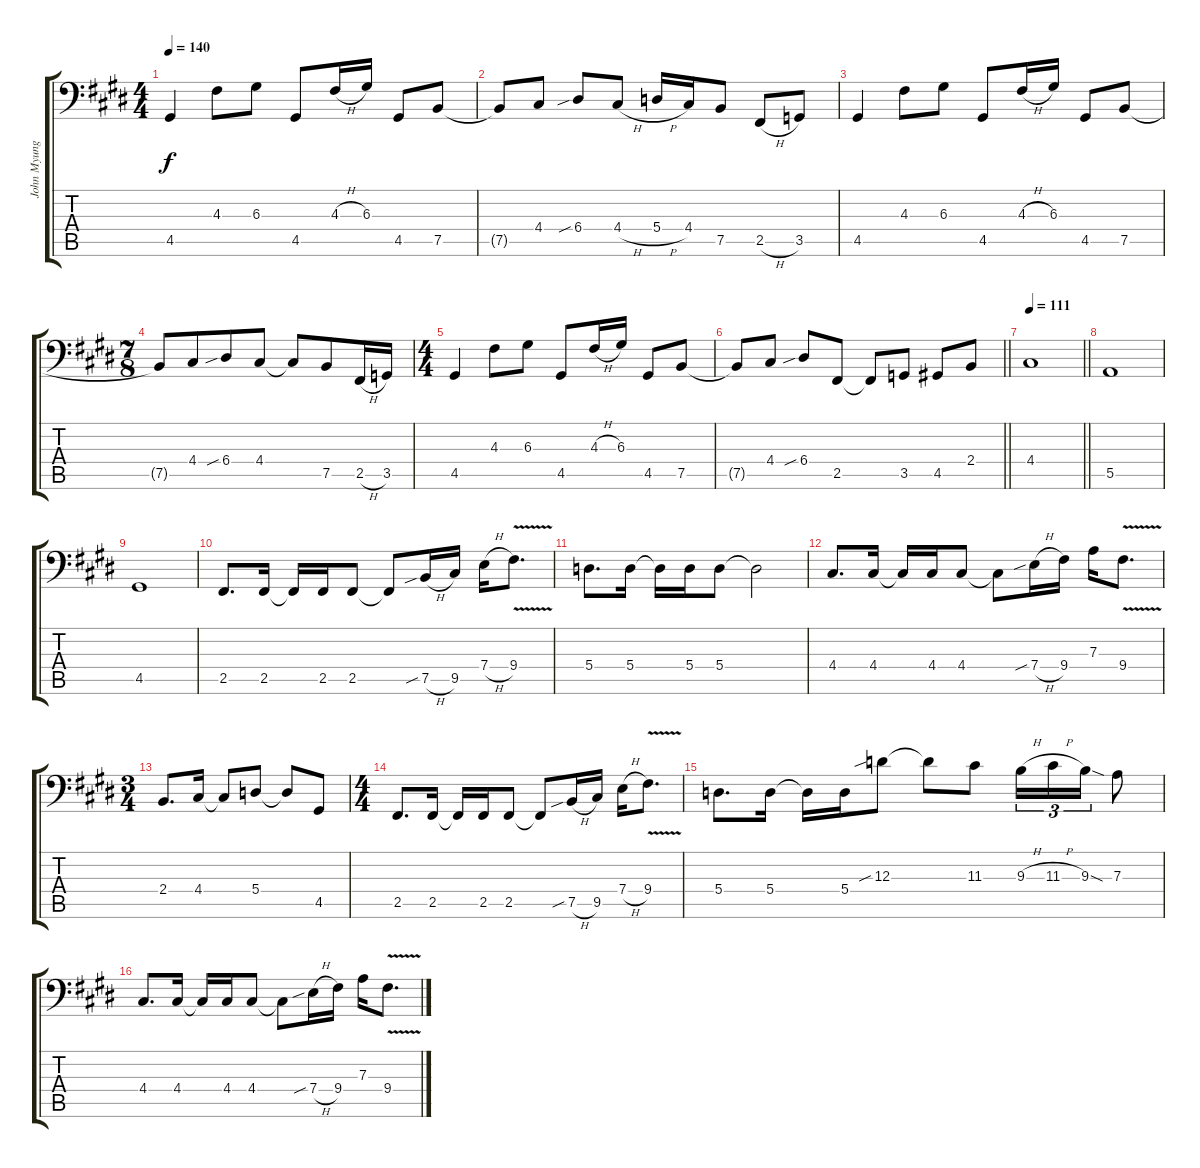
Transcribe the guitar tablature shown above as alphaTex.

\track ("John Myung - Bass" "John Myung") {instrument electricbassfinger}
\staff {score tabs}
\tuning (C3 G2 D2 A1 E1 B0) {hide}
\ts (4 4)
\tempo 140
\clef f4
\ks c#minor
4.5.4{dy f} 4.3.8 6.3.8 4.5.8 4.3{h}.16 6.3.16 4.5.8 7.5.8 |
7.5{t}.8 4.4.8 6.4{sib}.8 4.4{h}.8 5.4{h}.16 4.4.16 7.5.8 2.5{h}.8 3.5.8 |
4.5.4 4.3.8 6.3.8 4.5.8 4.3{h}.16 6.3.16 4.5.8 7.5.8 |
\ts (7 8)
7.5{t}.8 4.4.8 6.4{sib}.8 4.4.8 4.4{t}.8 7.5.8 2.5{h}.16 3.5.16 |
\ts (4 4)
\ks e
4.5.4 4.3.8 6.3.8 4.5.8 4.3{h}.16 6.3.16 4.5.8 7.5.8 |
\barLineRight lightlight
\ks c#minor
7.5{t}.8 4.4.8 6.4{sib}.8 2.5.8 2.5{t}.8 3.5.8 4.5.8 2.4.8 |
\tempo 111
\barLineRight lightlight
4.4.1 |
5.5.1 |
\ks e
4.5.1 |
\ks c#minor
2.5.8{d} 2.5.16 2.5{t}.16 2.5.16 2.5.8 2.5{t}.8 7.5{sib h}.16 9.5.16 7.4{h}.16 9.4{v}.8{d} |
5.4.8{d} 5.4.16 5.4{t}.16 5.4.16 5.4.8 5.4{t}.2 |
\ks e
4.4.8{d} 4.4.16 4.4{t}.16 4.4.16 4.4.8 4.4{t}.8 7.4{sib h}.16 9.4.16 7.3.16 9.4{v}.8{d} |
\ts (3 4)
\ks c#minor
2.4.8{d} 4.4.16 4.4{t}.8 5.4.8 5.4{t}.8 4.5.8 |
\ts (4 4)
2.5.8{d} 2.5.16 2.5{t}.16 2.5.16 2.5.8 2.5{t}.8 7.5{sib h}.16 9.5.16 7.4{h}.16 9.4{v}.8{d} |
5.4.8{d} 5.4.16 5.4{t}.16 5.4.16 12.3{sib}.8 12.3{t}.8 11.3.8 9.3{h}.16{tu (3 2)} 11.3{h}.16{tu (3 2)} 9.3{sod}.16{tu (3 2)} 7.3.8 |
\ks e
4.4.8{d} 4.4.16 4.4{t}.16 4.4.16 4.4.8 4.4{t}.8 7.4{sib h}.16 9.4.16 7.3.16 9.4{v}.8{d}
